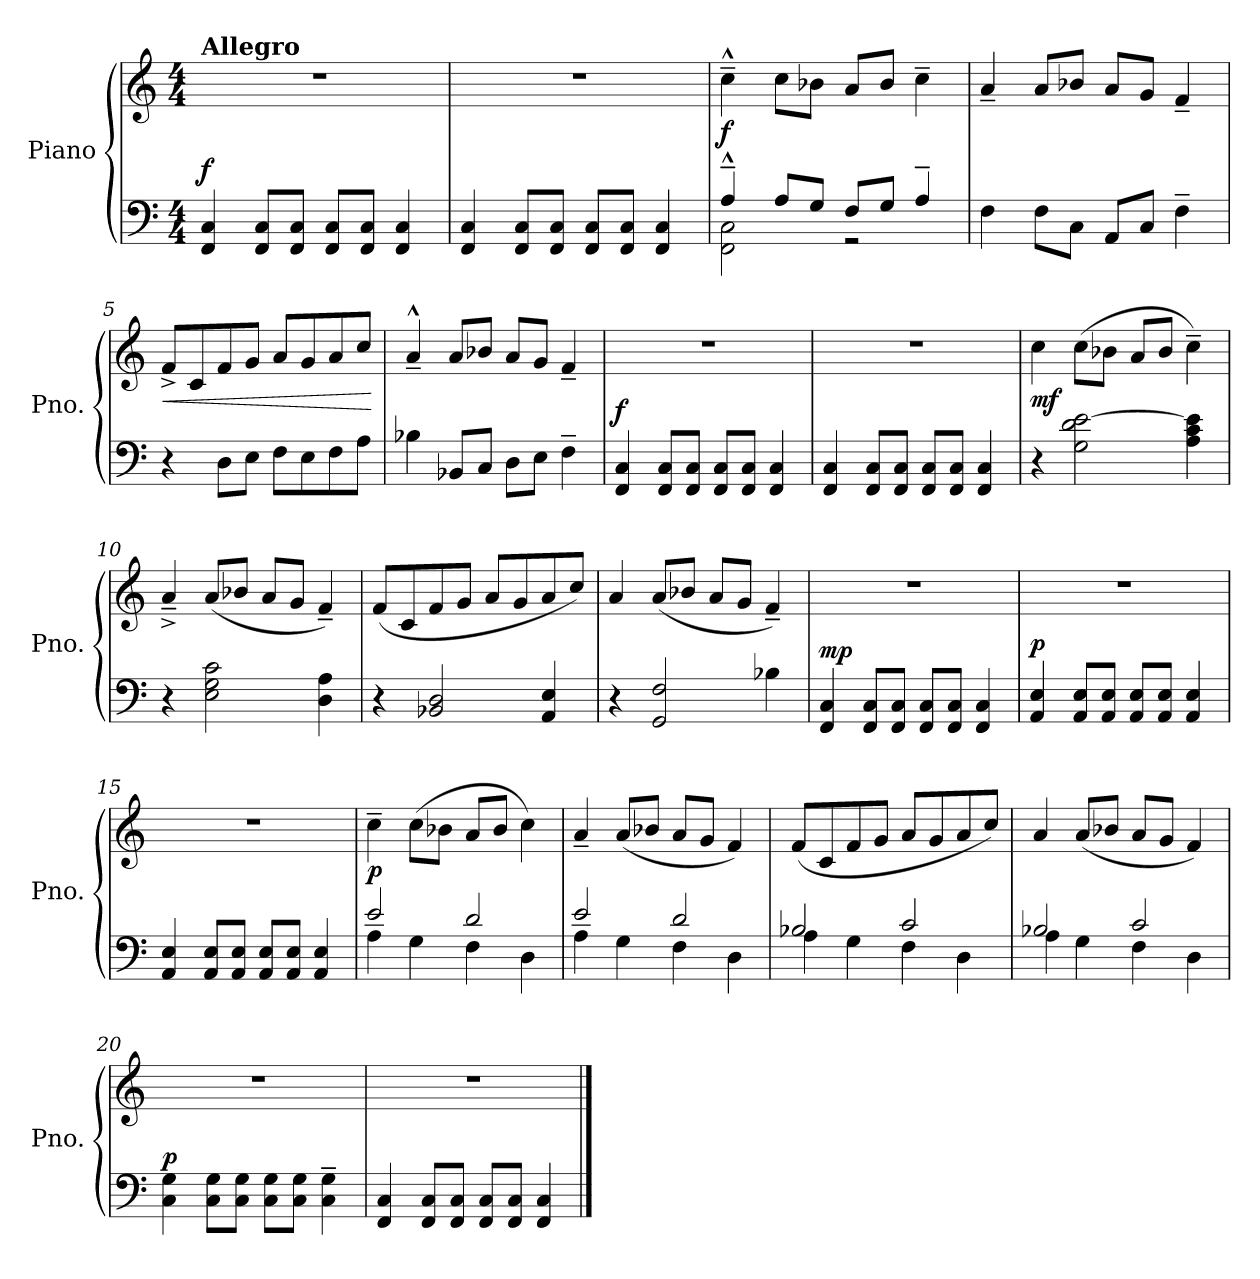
**kern	**kern	**dynam
*part1	*part1	*part1
*staff2	*staff1	*staff1/2
*I"Piano	*	*
*I'Pno.	*	*
*clefF4	*clefG2	*
*k[]	*k[]	*
*M4/4	*M4/4	*
=1	=1	=1
!	!LO:TX:a:B:t=Allegro	!
!	!	!LO:DY:a=2
4FF/ 4C/	1r	f
8FF/ 8C/L	.	.
8FF/ 8C/J	.	.
8FF/ 8C/L	.	.
8FF/ 8C/J	.	.
4FF/ 4C/	.	.
=2	=2	=2
4FF/ 4C/	1r	.
8FF/ 8C/L	.	.
8FF/ 8C/J	.	.
8FF/ 8C/L	.	.
8FF/ 8C/J	.	.
4FF/ 4C/	.	.
=3	=3	=3
*^	*	*
!	!	!	!LO:DY:b
4A~^^/	2FF\ 2C\	4cc~^^\	f
8A/L	.	8cc\L	.
8G/J	.	8b-X\J	.
8F/L	2r	8a/L	.
8G/J	.	8b-/J	.
4A~/	.	4cc~\	.
*v	*v	*	*
=4	=4	=4
4F\	4a~/	.
8F\L	8a/L	.
8C\J	8b-X/J	.
8AA/L	8a/L	.
8C/J	8g/J	.
4F~\	4f~/	.
=5	=5	=5
!	!	!LO:HP:b
4r	8f^/L	<
.	8c/	.
8D\L	8f/	.
8E\J	8g/J	.
8F\L	8a/L	.
8E\	8g/	.
8F\	8a/	.
8A\J	8cc/J	.
.	.	[
!!LO:LB:g=z
=6	=6	=6
4B-X\	4a~^^/	.
8BB-X/L	8a/L	.
8C/J	8b-X/J	.
8D\L	8a/L	.
8E\J	8g/J	.
4F~\	4f~/	.
=7	=7	=7
!	!	!LO:DY:a=2
4FF/ 4C/	1r	f
8FF/ 8C/L	.	.
8FF/ 8C/J	.	.
8FF/ 8C/L	.	.
8FF/ 8C/J	.	.
4FF/ 4C/	.	.
=8	=8	=8
4FF/ 4C/	1r	.
8FF/ 8C/L	.	.
8FF/ 8C/J	.	.
8FF/ 8C/L	.	.
8FF/ 8C/J	.	.
4FF/ 4C/	.	.
=9	=9	=9
!	!	!LO:DY:b
4r	4cc\	mf
2G\ 2d\ [2e\	(>8cc\L	.
.	8b-X\J	.
.	8a/L	.
.	8b-/J	.
4A\ 4c\ 4e\]	4cc~\)	.
=10	=10	=10
4r	4a~^/	.
2E\ 2G\ 2c\	(<8a/L	.
.	8b-X/J	.
.	8a/L	.
.	8g/J	.
4D\ 4A\	4f~/)	.
!!LO:LB:g=z
=11	=11	=11
4r	(<8f/L	.
.	8c/	.
2BB-X/ 2D/	8f/	.
.	8g/J	.
.	8a/L	.
.	8g/	.
4AA/ 4E/	8a/	.
.	8cc/J)	.
=12	=12	=12
4r	4a/	.
2GG/ 2F/	(<8a/L	.
.	8b-X/J	.
.	8a/L	.
.	8g/J	.
4B-X\	4f~/)	.
=13	=13	=13
!	!	!LO:DY:a=2
4FF/ 4C/	1r	mp
8FF/ 8C/L	.	.
8FF/ 8C/J	.	.
8FF/ 8C/L	.	.
8FF/ 8C/J	.	.
4FF/ 4C/	.	.
=14	=14	=14
!	!	!LO:DY:a=2
4AA/ 4E/	1r	p
8AA/ 8E/L	.	.
8AA/ 8E/J	.	.
8AA/ 8E/L	.	.
8AA/ 8E/J	.	.
4AA/ 4E/	.	.
=15	=15	=15
4AA/ 4E/	1r	.
8AA/ 8E/L	.	.
8AA/ 8E/J	.	.
8AA/ 8E/L	.	.
8AA/ 8E/J	.	.
4AA/ 4E/	.	.
!!LO:LB:g=z
=16	=16	=16
*^	*	*
!	!	!	!LO:DY:b
2e/	4A\	4cc~\	p
.	4G\	(>8cc\L	.
.	.	8b-X\J	.
2d/	4F\	8a/L	.
.	.	8b-/J	.
.	4D\	4cc\)	.
=17	=17	=17	=17
2e/	4A\	4a~/	.
.	4G\	(<8a/L	.
.	.	8b-X/J	.
2d/	4F\	8a/L	.
.	.	8g/J	.
.	4D\	4f/)	.
=18	=18	=18	=18
2B-X/	4A\	(<8f/L	.
.	.	8c/	.
.	4G\	8f/	.
.	.	8g/J	.
2c/	4F\	8a/L	.
.	.	8g/	.
.	4D\	8a/	.
.	.	8cc/J)	.
=19	=19	=19	=19
2B-X/	4A\	4a/	.
.	4G\	(<8a/L	.
.	.	8b-X/J	.
2c/	4F\	8a/L	.
.	.	8g/J	.
.	4D\	4f/)	.
=20	=20	=20	=20
!	!	!	!LO:DY:a=2
*v	*v	*	*
4C\ 4G\	1r	p
8C\ 8G\L	.	.
8C\ 8G\J	.	.
8C\ 8G\L	.	.
8C\ 8G\J	.	.
4C\~ 4G\~	.	.
!!LO:LB:g=z
=21	=21	=21
4FF/ 4C/	1r	.
8FF/ 8C/L	.	.
8FF/ 8C/J	.	.
8FF/ 8C/L	.	.
8FF/ 8C/J	.	.
4FF/ 4C/	.	.
==	==	==
*-	*-	*-
